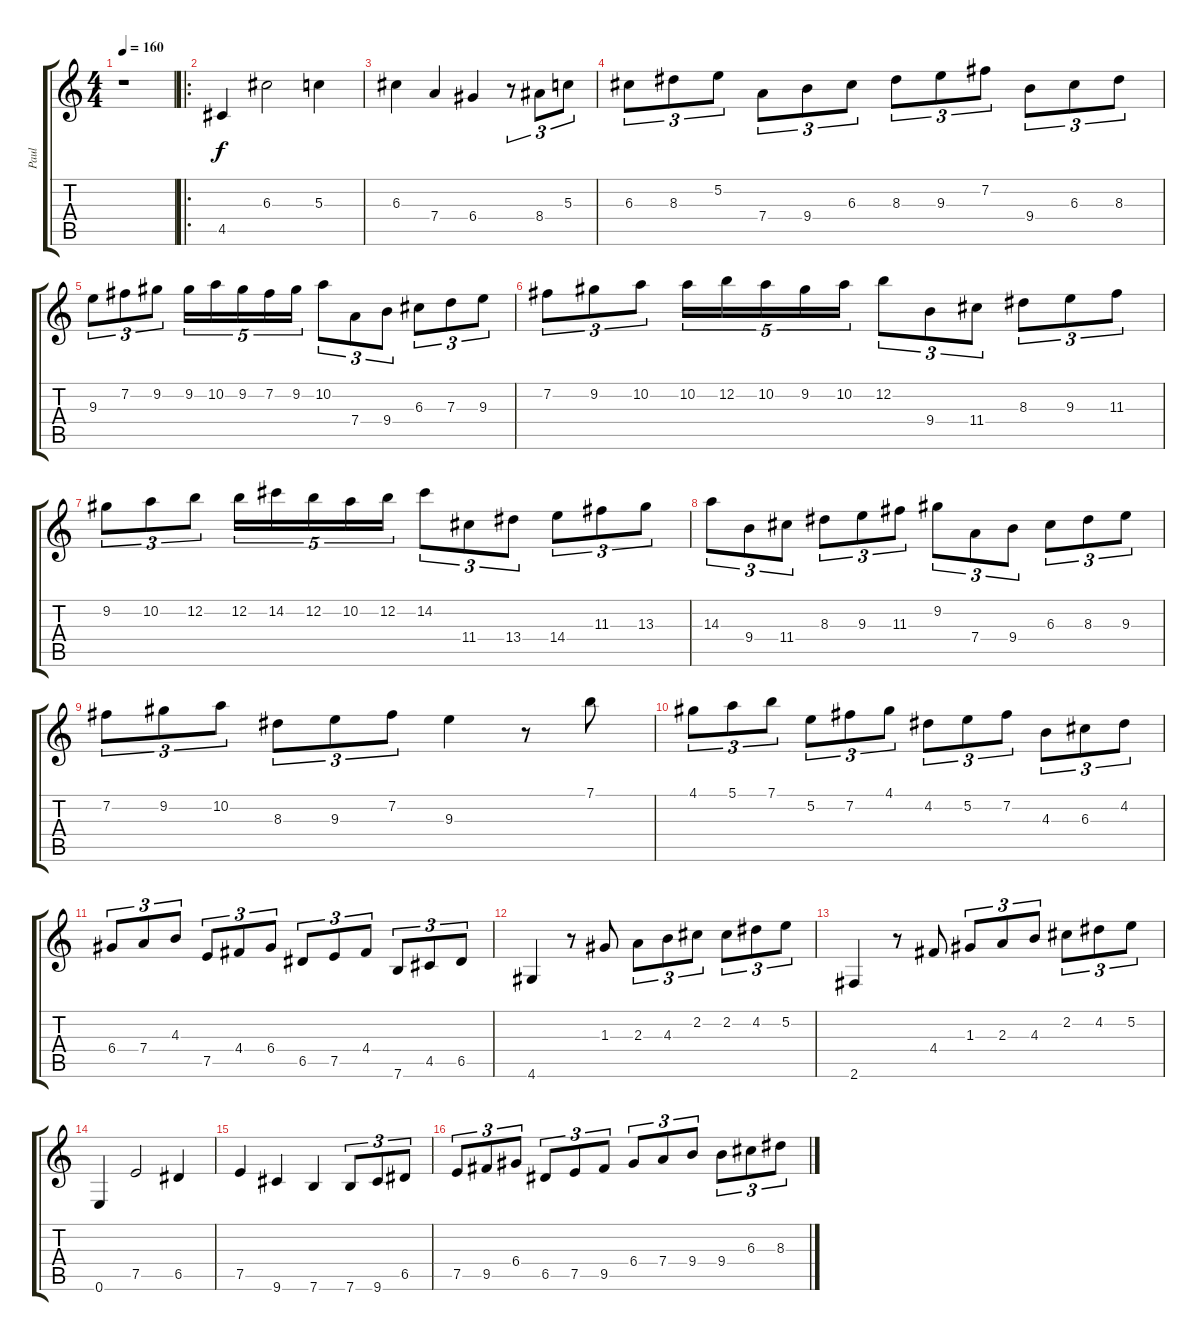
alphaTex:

\track ("Paul" "Paul") {instrument acousticguitarnylon}
\staff {score tabs}
\tuning (E4 B3 G3 D3 A2 E2) {hide}
\ts (4 4)
\tempo 160
\clef g2
\ks c
r.1{dy f instrument acousticguitarnylon} |
\ro
4.5.4 6.3.2 5.3.4 |
6.3.4 7.4.4 6.4.4 r.8{tu (3 2)} 8.4.8{tu (3 2)} 5.3.8{tu (3 2)} |
6.3.8{tu (3 2)} 8.3.8{tu (3 2)} 5.2.8{tu (3 2)} 7.4.8{tu (3 2)} 9.4.8{tu (3 2)} 6.3.8{tu (3 2)} 8.3.8{tu (3 2)} 9.3.8{tu (3 2)} 7.2.8{tu (3 2)} 9.4.8{tu (3 2)} 6.3.8{tu (3 2)} 8.3.8{tu (3 2)} |
9.3.8{tu (3 2)} 7.2.8{tu (3 2)} 9.2.8{tu (3 2)} 9.2.16{tu (5 4)} 10.2.16{tu (5 4)} 9.2.16{tu (5 4)} 7.2.16{tu (5 4)} 9.2.16{tu (5 4)} 10.2.8{tu (3 2)} 7.4.8{tu (3 2)} 9.4.8{tu (3 2)} 6.3.8{tu (3 2)} 7.3.8{tu (3 2)} 9.3.8{tu (3 2)} |
7.2.8{tu (3 2)} 9.2.8{tu (3 2)} 10.2.8{tu (3 2)} 10.2.16{tu (5 4)} 12.2.16{tu (5 4)} 10.2.16{tu (5 4)} 9.2.16{tu (5 4)} 10.2.16{tu (5 4)} 12.2.8{tu (3 2)} 9.4.8{tu (3 2)} 11.4.8{tu (3 2)} 8.3.8{tu (3 2)} 9.3.8{tu (3 2)} 11.3.8{tu (3 2)} |
9.2.8{tu (3 2)} 10.2.8{tu (3 2)} 12.2.8{tu (3 2)} 12.2.16{tu (5 4)} 14.2.16{tu (5 4)} 12.2.16{tu (5 4)} 10.2.16{tu (5 4)} 12.2.16{tu (5 4)} 14.2.8{tu (3 2)} 11.4.8{tu (3 2)} 13.4.8{tu (3 2)} 14.4.8{tu (3 2)} 11.3.8{tu (3 2)} 13.3.8{tu (3 2)} |
14.3.8{tu (3 2)} 9.4.8{tu (3 2)} 11.4.8{tu (3 2)} 8.3.8{tu (3 2)} 9.3.8{tu (3 2)} 11.3.8{tu (3 2)} 9.2.8{tu (3 2)} 7.4.8{tu (3 2)} 9.4.8{tu (3 2)} 6.3.8{tu (3 2)} 8.3.8{tu (3 2)} 9.3.8{tu (3 2)} |
7.2.8{tu (3 2)} 9.2.8{tu (3 2)} 10.2.8{tu (3 2)} 8.3.8{tu (3 2)} 9.3.8{tu (3 2)} 7.2.8{tu (3 2)} 9.3.4 r.8 7.1.8 |
4.1.8{tu (3 2)} 5.1.8{tu (3 2)} 7.1.8{tu (3 2)} 5.2.8{tu (3 2)} 7.2.8{tu (3 2)} 4.1.8{tu (3 2)} 4.2.8{tu (3 2)} 5.2.8{tu (3 2)} 7.2.8{tu (3 2)} 4.3.8{tu (3 2)} 6.3.8{tu (3 2)} 4.2.8{tu (3 2)} |
6.4.8{tu (3 2)} 7.4.8{tu (3 2)} 4.3.8{tu (3 2)} 7.5.8{tu (3 2)} 4.4.8{tu (3 2)} 6.4.8{tu (3 2)} 6.5.8{tu (3 2)} 7.5.8{tu (3 2)} 4.4.8{tu (3 2)} 7.6.8{tu (3 2)} 4.5.8{tu (3 2)} 6.5.8{tu (3 2)} |
4.6.4 r.8 1.3.8 2.3.8{tu (3 2)} 4.3.8{tu (3 2)} 2.2.8{tu (3 2)} 2.2.8{tu (3 2)} 4.2.8{tu (3 2)} 5.2.8{tu (3 2)} |
2.6.4 r.8 4.4.8 1.3.8{tu (3 2)} 2.3.8{tu (3 2)} 4.3.8{tu (3 2)} 2.2.8{tu (3 2)} 4.2.8{tu (3 2)} 5.2.8{tu (3 2)} |
0.6.4 7.5.2 6.5.4 |
7.5.4 9.6.4 7.6.4 7.6.8{tu (3 2)} 9.6.8{tu (3 2)} 6.5.8{tu (3 2)} |
7.5.8{tu (3 2)} 9.5.8{tu (3 2)} 6.4.8{tu (3 2)} 6.5.8{tu (3 2)} 7.5.8{tu (3 2)} 9.5.8{tu (3 2)} 6.4.8{tu (3 2)} 7.4.8{tu (3 2)} 9.4.8{tu (3 2)} 9.4.8{tu (3 2)} 6.3.8{tu (3 2)} 8.3.8{tu (3 2)}
